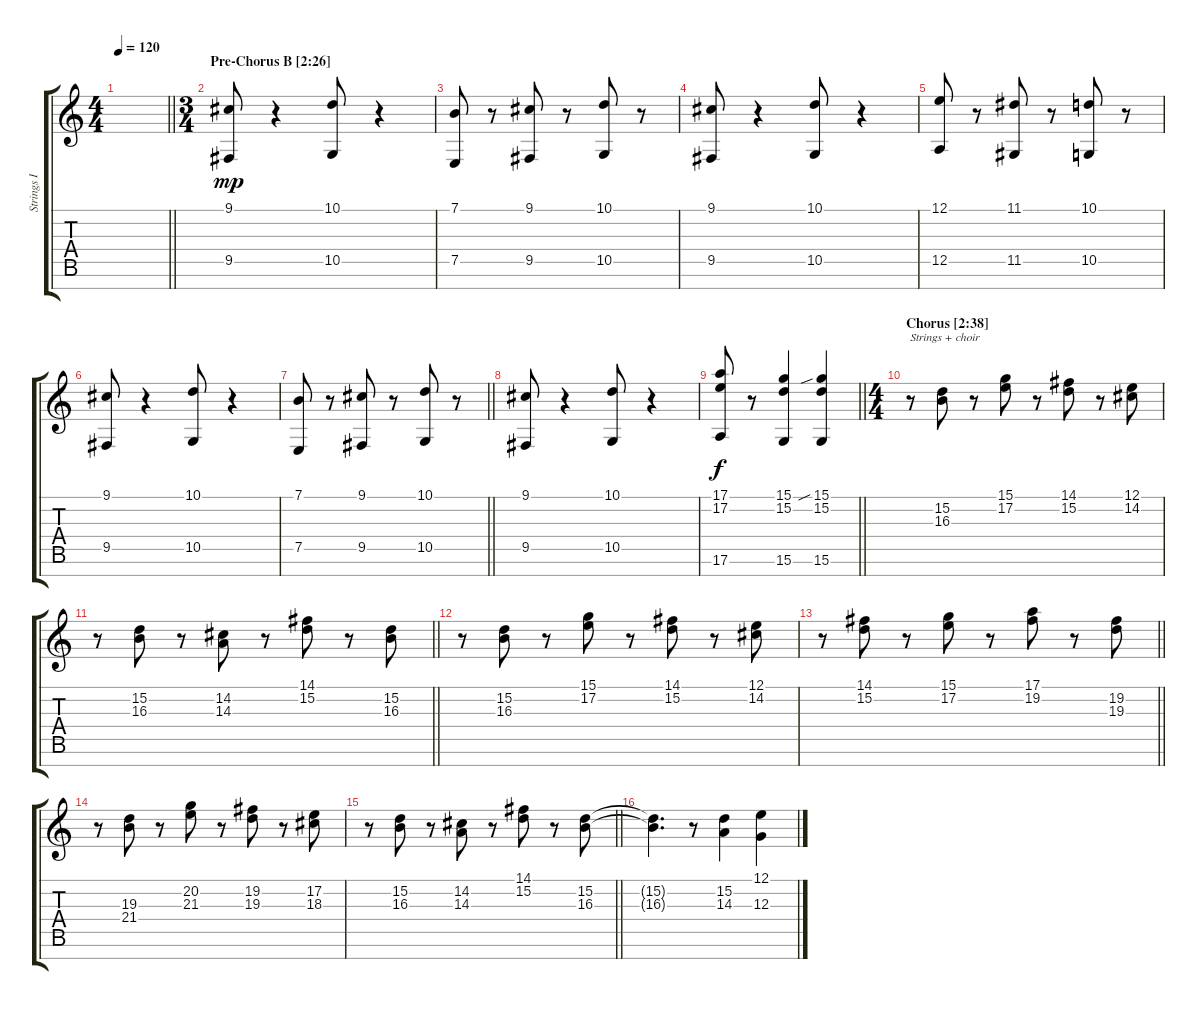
\track ("Strings I" "Strings I") {instrument stringensemble1}
\staff {score tabs}
\tuning (E4 B3 G3 D3 A2 E2 B1) {hide}
\ts (4 4)
\tempo 120
\clef g2
\barLineRight lightlight
\ks c
|
\ts (3 4)
\section ("" "Pre-Chorus B [2:26]")
(9.1 9.5).8{dy mp volume 14 balance 8} r.4 (10.1 10.5).8 r.4 |
(7.1 7.5).8 r.8 (9.1 9.5).8 r.8 (10.1 10.5).8 r.8 |
(9.1 9.5).8 r.4 (10.1 10.5).8 r.4 |
(12.1 12.5).8 r.8 (11.1 11.5).8 r.8 (10.1 10.5).8 r.8 |
(9.1 9.5).8{volume 14} r.4 (10.1 10.5).8 r.4 |
\barLineRight lightlight
(7.1 7.5).8 r.8 (9.1 9.5).8 r.8 (10.1 10.5).8 r.8 |
(9.1 9.5).8 r.4 (10.1 10.5).8 r.4 |
\barLineRight lightlight
(17.1 17.2 17.6).8{dy f} r.8 (15.1 15.2 15.6).4 (15.1{sib} 15.2 15.6).4 |
\ts (4 4)
\section ("" "Chorus [2:38]")
r.8{txt "Strings + choir"} (15.2 16.3).8 r.8 (15.1 17.2).8 r.8 (14.1 15.2).8 r.8 (12.1 14.2).8 |
\barLineRight lightlight
r.8 (15.2 16.3).8 r.8 (14.2 14.3).8 r.8 (14.1 15.2).8 r.8 (15.2 16.3).8 |
r.8 (15.2 16.3).8 r.8 (15.1 17.2).8 r.8 (14.1 15.2).8 r.8 (12.1 14.2).8 |
\barLineRight lightlight
r.8 (14.1 15.2).8 r.8 (15.1 17.2).8 r.8 (17.1 19.2).8 r.8 (19.2 19.3).8 |
r.8 (19.3 21.4).8 r.8 (20.2 21.3).8 r.8 (19.2 19.3).8 r.8 (17.2 18.3).8 |
\barLineRight lightlight
r.8 (15.2 16.3).8 r.8 (14.2 14.3).8 r.8 (14.1 15.2).8 r.8 (15.2 16.3).8 |
(15.2{t} 16.3{t}).4{d} r.8 (15.2 14.3).4 (12.1 12.3).4
